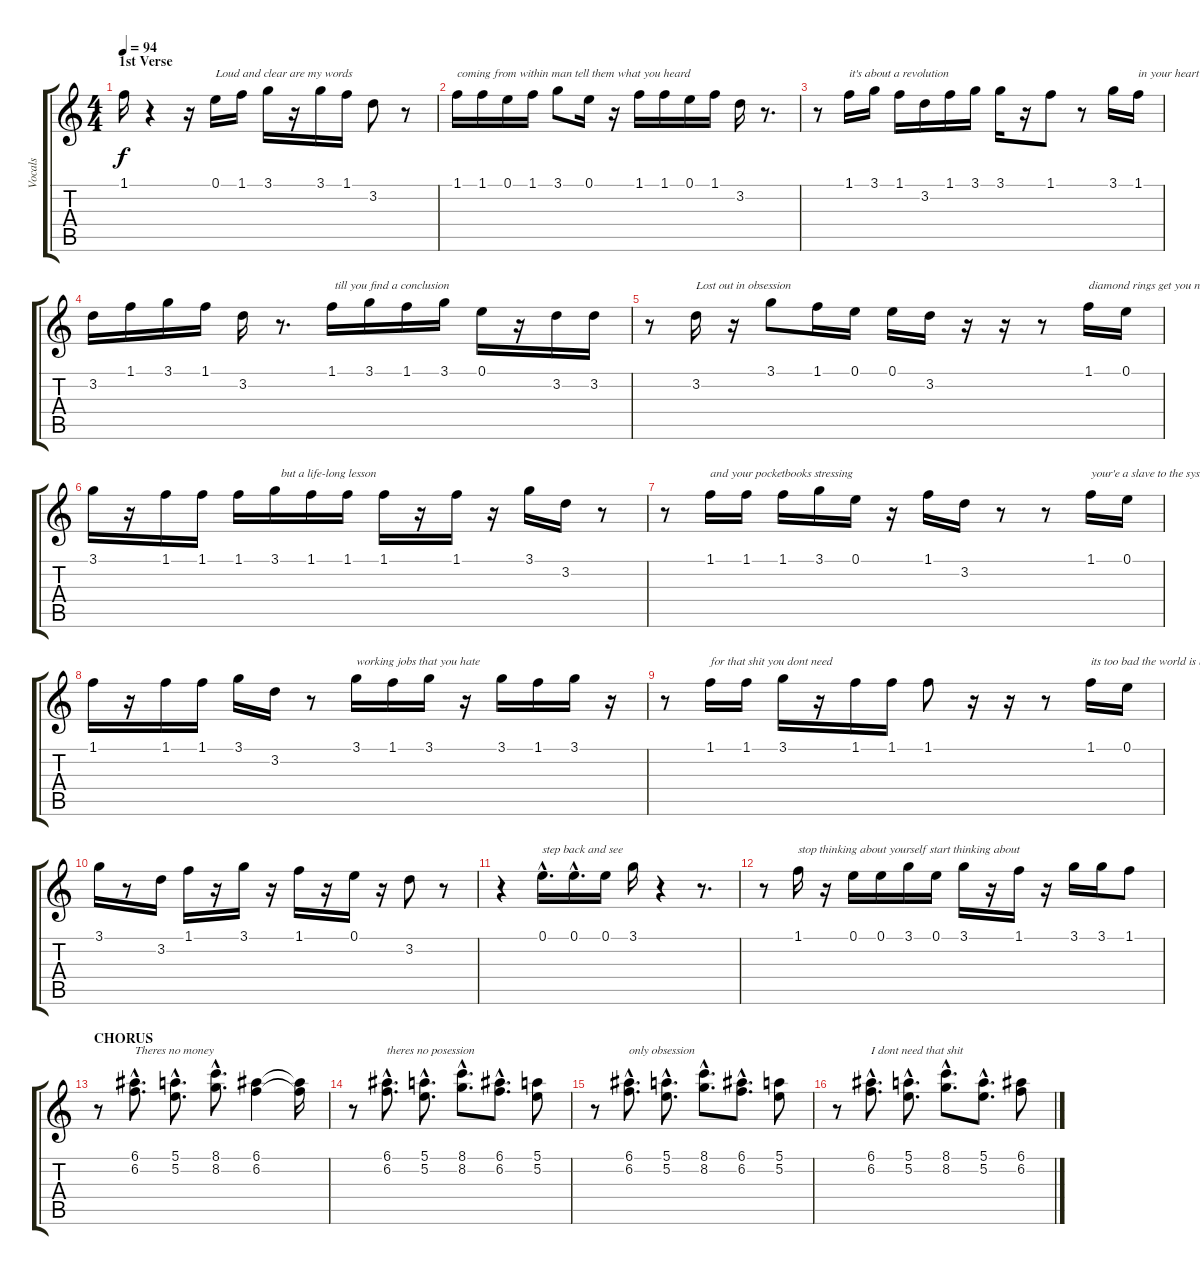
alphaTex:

\track ("Vocals" "Vocals") {instrument fretlessbass}
\staff {score tabs}
\tuning (E4 B3 G3 D3 A2 E2) {hide}
\ts (4 4)
\section ("" "1st Verse")
\tempo 94
\clef g2
\ks c
1.1{t}.16{dy f} r.4 r.16 0.1.16{txt "Loud and clear are my words"} 1.1.16 3.1.16 r.16 3.1.16 1.1.16 3.2.8 r.8 |
1.1.16{txt "coming from within man tell them what you heard"} 1.1.16 0.1.16 1.1.16 3.1.8 0.1.16 r.16 1.1.16 1.1.16 0.1.16 1.1.16 3.2.16 r.8{d} |
r.8 1.1.16{txt "it's about a revolution"} 3.1.16 1.1.16 3.2.16 1.1.16 3.1.16 3.1.16 r.16 1.1.8 r.8 3.1.16 1.1.16{txt "in your heart and in your mind"} |
3.2.16 1.1.16 3.1.16 1.1.16 3.2.16 r.8{d} 1.1.16{txt " till you find a conclusion"} 3.1.16 1.1.16 3.1.16 0.1.16 r.16 3.2.16 3.2.16 |
r.8 3.2.16{txt "Lost out in obsession"} r.16 3.1.8 1.1.16 0.1.16 0.1.16 3.2.16 r.16 r.16 r.8 1.1.16{txt "diamond rings get you nothing"} 0.1.16 |
3.1.16 r.16 1.1.16 1.1.16 1.1.16 3.1.16{txt "  but a life-long lesson"} 1.1.16 1.1.16 1.1.16 r.16 1.1.16 r.16 3.1.16 3.2.16 r.8 |
r.8 1.1.16{txt "and your pocketbooks stressing"} 1.1.16 1.1.16 3.1.16 0.1.16 r.16 1.1.16 3.2.16 r.8 r.8 1.1.16{txt "your'e a slave to the system"} 0.1.16 |
1.1.16 r.16 1.1.16 1.1.16 3.1.16 3.2.16 r.8 3.1.16{txt "working jobs that you hate"} 1.1.16 3.1.16 r.16 3.1.16 1.1.16 3.1.16 r.16 |
r.8 1.1.16{txt "for that shit you dont need"} 1.1.16 3.1.16 r.16 1.1.16 1.1.16 1.1.8 r.16 r.16 r.8 1.1.16{txt "its too bad the world is based on greed"} 0.1.16 |
3.1.16 r.8 3.2.16 1.1.16 r.16 3.1.16 r.16 1.1.16 r.16 0.1.16 r.16 3.2.8 r.8 |
r.4 0.1{hac}.16{d txt "step back and see"} 0.1{hac}.16{d} 0.1.16 3.1.16 r.4 r.8{d} |
r.8 1.1.16{txt "stop thinking about yourself start thinking about"} r.16 0.1.16 0.1.16 3.1.16 0.1.16 3.1.16 r.16 1.1.16 r.16 3.1.16 3.1.16 1.1.8 |
\section ("" "CHORUS")
r.8 (6.1{hac} 6.2{hac}).8{d txt "Theres no money"} (5.1{hac} 5.2{hac}).8{d} (8.1{hac} 8.2{hac}).8{d} (6.1 6.2).4 (6.1{t} 6.2{t}).16 |
r.8 (6.1{hac} 6.2{hac}).8{d txt "theres no posession"} (5.1{hac} 5.2{hac}).8{d} (8.1{hac} 8.2{hac}).8{d} (6.1{hac} 6.2{hac}).8{d} (5.1 5.2).8 |
r.8 (6.1{hac} 6.2{hac}).8{d txt "only obsession"} (5.1{hac} 5.2{hac}).8{d} (8.1{hac} 8.2{hac}).8{d} (6.1{hac} 6.2{hac}).8{d} (5.1 5.2).8 |
r.8 (6.1{hac} 6.2{hac}).8{d txt "I dont need that shit"} (5.1{hac} 5.2{hac}).8{d} (8.1{hac} 8.2{hac}).8{d} (5.1{hac} 5.2{hac}).8{d} (6.1 6.2).8
